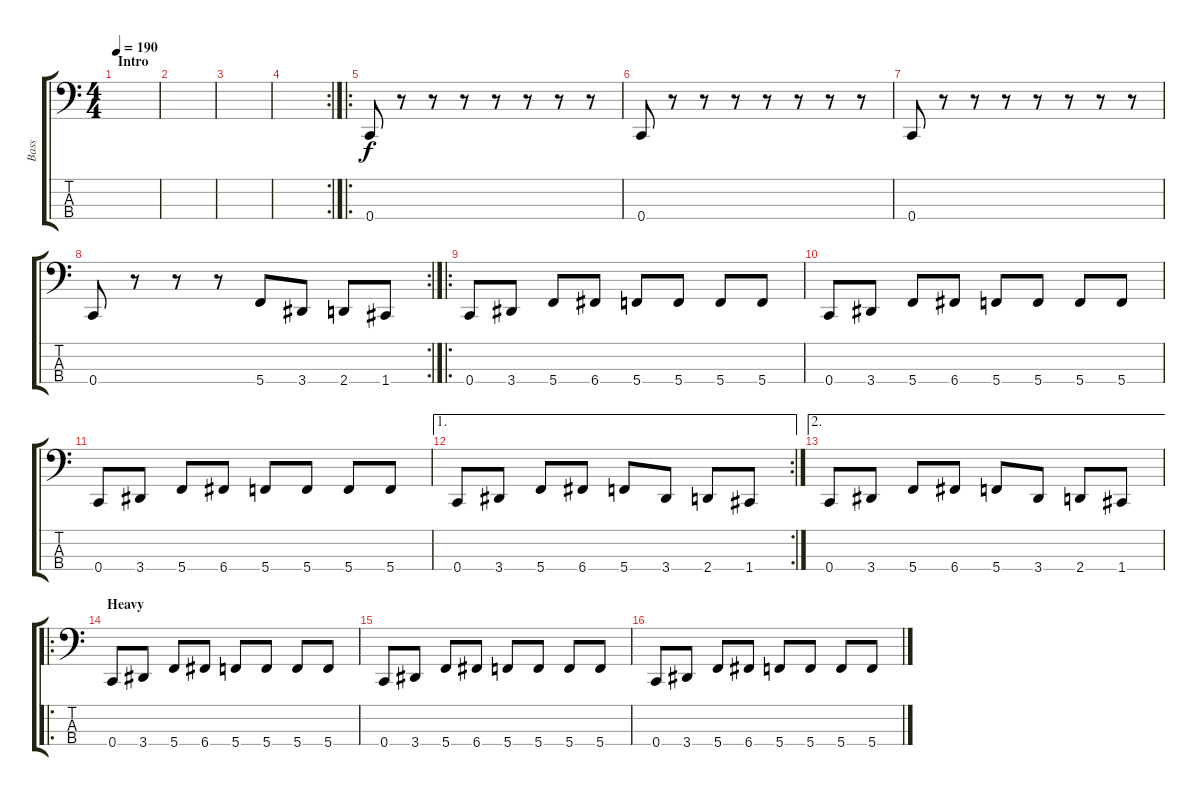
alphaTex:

\track ("Bass" "Bass") {instrument electricbasspick}
\staff {score tabs}
\tuning (F2 C2 G1 C1) {hide}
\ts (4 4)
\section ("" "Intro")
\tempo 190
\clef f4
\ks c
|
|
|
\rc 2
|
\ro
0.4.8 r.8 r.8 r.8 r.8 r.8 r.8 r.8 |
0.4.8 r.8 r.8 r.8 r.8 r.8 r.8 r.8 |
0.4.8 r.8 r.8 r.8 r.8 r.8 r.8 r.8 |
\rc 2
0.4.8 r.8 r.8 r.8 5.4.8 3.4.8 2.4.8 1.4.8 |
\ro
0.4.8 3.4.8 5.4.8 6.4.8 5.4.8 5.4.8 5.4.8 5.4.8 |
0.4.8 3.4.8 5.4.8 6.4.8 5.4.8 5.4.8 5.4.8 5.4.8 |
0.4.8 3.4.8 5.4.8 6.4.8 5.4.8 5.4.8 5.4.8 5.4.8 |
\ae 1
\rc 2
0.4.8 3.4.8 5.4.8 6.4.8 5.4.8 3.4.8 2.4.8 1.4.8 |
\ae 2
0.4.8 3.4.8 5.4.8 6.4.8 5.4.8 3.4.8 2.4.8 1.4.8 |
\ro
\section ("" "Heavy")
0.4.8 3.4.8 5.4.8 6.4.8 5.4.8 5.4.8 5.4.8 5.4.8 |
0.4.8 3.4.8 5.4.8 6.4.8 5.4.8 5.4.8 5.4.8 5.4.8 |
0.4.8 3.4.8 5.4.8 6.4.8 5.4.8 5.4.8 5.4.8 5.4.8
